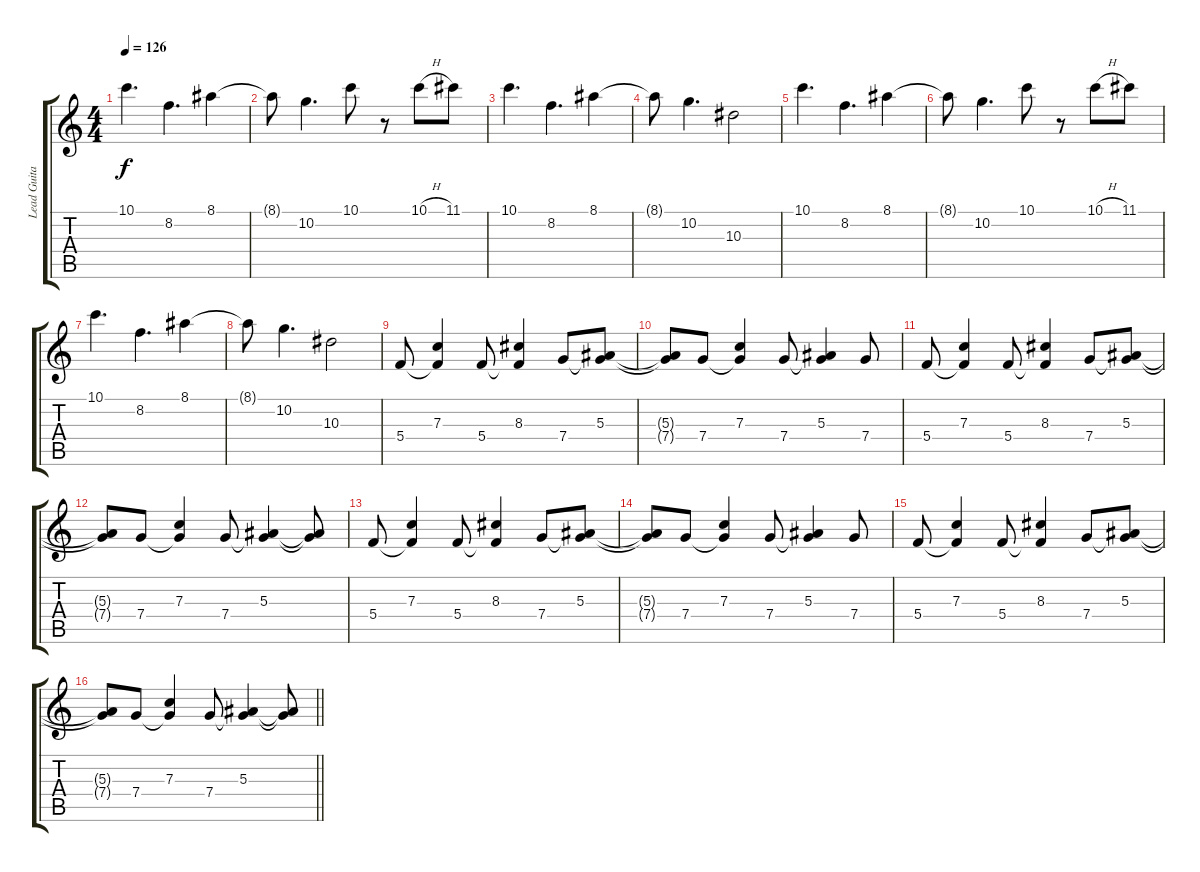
\track ("Lead Guitar (clean)" "Lead Guita") {instrument electricguitarclean}
\staff {score tabs}
\tuning (D4 A3 F3 C3 G2 C2) {hide}
\ts (4 4)
\tempo 126
\clef g2
\ks c
10.1.4{d dy f} 8.2.4{d} 8.1.4 |
8.1{t}.8 10.2.4{d} 10.1.8 r.8 10.1{h}.8 11.1.8 |
10.1.4{d} 8.2.4{d} 8.1.4 |
8.1{t}.8 10.2.4{d} 10.3.2 |
10.1.4{d} 8.2.4{d} 8.1.4 |
8.1{t}.8 10.2.4{d} 10.1.8 r.8 10.1{h}.8 11.1.8 |
10.1.4{d} 8.2.4{d} 8.1.4 |
8.1{t}.8 10.2.4{d} 10.3.2 |
5.4.8 (7.3 5.4{t}).4 5.4.8 (8.3 5.4{t}).4 7.4.8 (5.3 7.4{t}).8 |
(5.3{t} 7.4{t}).8 7.4.8 (7.3 7.4{t}).4 7.4.8 (5.3 7.4{t}).4 7.4.8 |
5.4.8 (7.3 5.4{t}).4 5.4.8 (8.3 5.4{t}).4 7.4.8 (5.3 7.4{t}).8 |
(5.3{t} 7.4{t}).8 7.4.8 (7.3 7.4{t}).4 7.4.8 (5.3 7.4{t}).4 (5.3{t} 7.4{t}).8 |
5.4.8 (7.3 5.4{t}).4 5.4.8 (8.3 5.4{t}).4 7.4.8 (5.3 7.4{t}).8 |
(5.3{t} 7.4{t}).8 7.4.8 (7.3 7.4{t}).4 7.4.8 (5.3 7.4{t}).4 7.4.8 |
5.4.8 (7.3 5.4{t}).4 5.4.8 (8.3 5.4{t}).4 7.4.8 (5.3 7.4{t}).8 |
\barLineRight lightlight
(5.3{t} 7.4{t}).8 7.4.8 (7.3 7.4{t}).4 7.4.8 (5.3 7.4{t}).4 (5.3{t} 7.4{t}).8
